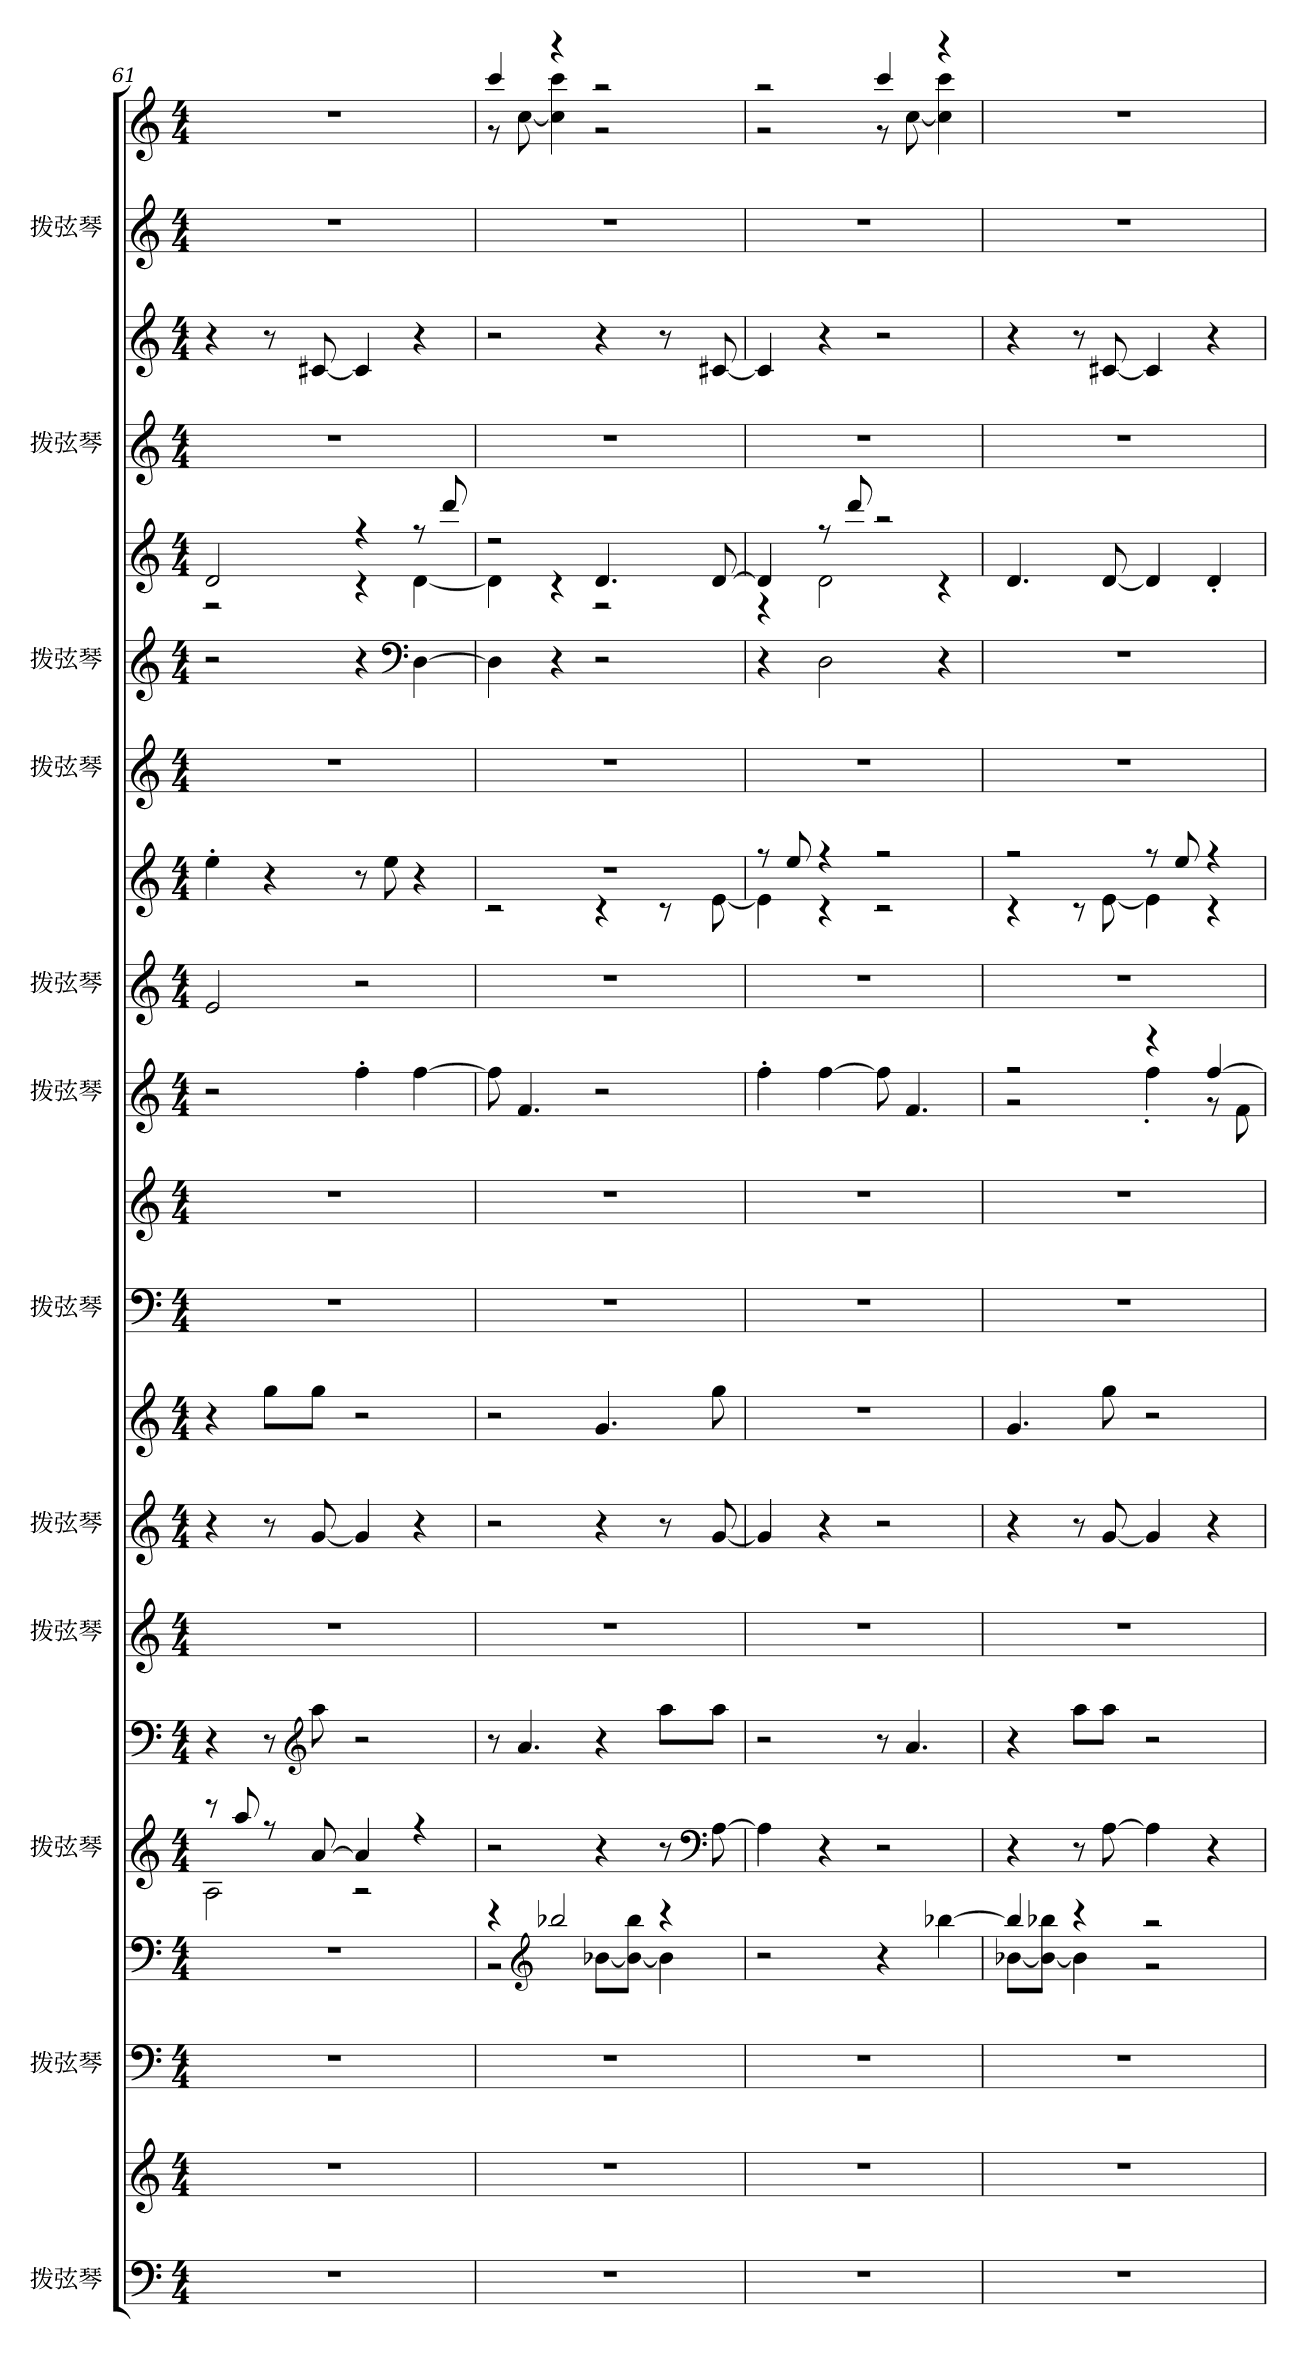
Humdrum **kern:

**kern	**kern	**kern	**kern	**kern	**kern	**kern	**kern	**kern	**kern	**kern	**kern	**kern	**kern	**kern	**kern	**kern	**kern	**kern	**kern	**kern
*part12	*part12	*part11	*part11	*part10	*part10	*part9	*part8	*part8	*part7	*part7	*part6	*part5	*part5	*part4	*part3	*part3	*part2	*part2	*part1	*part1
*staff21	*staff20	*staff19	*staff18	*staff17	*staff16	*staff15	*staff14	*staff13	*staff12	*staff11	*staff10	*staff9	*staff8	*staff7	*staff6	*staff5	*staff4	*staff3	*staff2	*staff1
*I"拨弦琴	*	*I"拨弦琴	*	*I"拨弦琴	*	*I"拨弦琴	*I"拨弦琴	*	*I"拨弦琴	*	*I"拨弦琴	*I"拨弦琴	*	*I"拨弦琴	*I"拨弦琴	*	*I"拨弦琴	*	*I"拨弦琴	*
!!LO:PB:g=z
*clefF4	*clefG2	*clefF4	*clefF4	*clefG2	*clefF4	*clefG2	*clefG2	*clefG2	*clefF4	*clefG2	*clefG2	*clefG2	*clefG2	*clefG2	*clefG2	*clefG2	*clefG2	*clefG2	*clefG2	*clefG2
*k[]	*k[]	*k[]	*k[]	*k[]	*k[]	*k[]	*k[]	*k[]	*k[]	*k[]	*k[]	*k[]	*k[]	*k[]	*k[]	*k[]	*k[]	*k[]	*k[]	*k[]
*M4/4	*M4/4	*M4/4	*M4/4	*M4/4	*M4/4	*M4/4	*M4/4	*M4/4	*M4/4	*M4/4	*M4/4	*M4/4	*M4/4	*M4/4	*M4/4	*M4/4	*M4/4	*M4/4	*M4/4	*M4/4
=61	=61	=61	=61	=61	=61	=61	=61	=61	=61	=61	=61	=61	=61	=61	=61	=61	=61	=61	=61	=61
*	*	*	*	*^	*	*	*	*	*	*	*	*	*	*	*	*^	*	*	*	*
1r	1r	1r	1r	8r	2A\	4r	1r	4r	4r	1r	1r	2r	2e/	4ee'\	1r	2r	2d/	2r	1r	4r	1r	1r
.	.	.	.	8aa/	.	.	.	.	.	.	.	.	.	.	.	.	.	.	.	.	.	.
.	.	.	.	8r	.	8r	.	8r	8gg\L	.	.	.	.	4r	.	.	.	.	.	8r	.	.
*	*	*	*	*	*	*clefG2	*	*	*	*	*	*	*	*	*	*	*	*	*	*	*	*
.	.	.	.	[8a/	.	8aa\	.	[8g/	8gg\J	.	.	.	.	.	.	.	.	.	.	[8c#X/	.	.
.	.	.	.	4a/]	2r	2r	.	4g/]	2r	.	.	4ff'\	2r	8r	.	4r	4r	4r	.	4c#/]	.	.
.	.	.	.	.	.	.	.	.	.	.	.	.	.	8ee\	.	.	.	.	.	.	.	.
*	*	*	*	*	*	*	*	*	*	*	*	*	*	*	*	*clefF4	*	*	*	*	*	*
.	.	.	.	4r	.	.	.	4r	.	.	.	[4ff\	.	4r	.	[4D\	8r	[4d\	.	4r	.	.
.	.	.	.	.	.	.	.	.	.	.	.	.	.	.	.	.	8ddd/	.	.	.	.	.
*	*	*	*	*v	*v	*	*	*	*	*	*	*	*	*	*	*	*	*	*	*	*	*
=62	=62	=62	=62	=62	=62	=62	=62	=62	=62	=62	=62	=62	=62	=62	=62	=62	=62	=62	=62	=62	=62
*	*	*	*^	*	*	*	*	*	*	*	*	*	*^	*	*	*	*	*	*	*	*^
1r	1r	1r	4r	2r	2r	8r	1r	2r	2r	1r	1r	8ff\]	1r	1r	2r	1r	4D\]	2r	4d\]	1r	2r	1r	4ccc/	8r
.	.	.	.	.	.	4.a/	.	.	.	.	.	4.f/	.	.	.	.	.	.	.	.	.	.	.	[8cc\
*	*	*	*clefG2	*	*	*	*	*	*	*	*	*	*	*	*	*	*	*	*	*	*	*	*	*
.	.	.	2bb-X/	.	.	.	.	.	.	.	.	.	.	.	.	.	4r	.	4r	.	.	.	4r	4cc\] 4ccc\
.	.	.	.	[8b-X\L	4r	4r	.	4r	4.g/	.	.	2r	.	.	4r	.	2r	4.d/	2r	.	4r	.	2r	2r
.	.	.	.	8b-\_ 8bb-\J	.	.	.	.	.	.	.	.	.	.	.	.	.	.	.	.	.	.	.	.
.	.	.	4r	4b-\]	8r	8aa\L	.	8r	.	.	.	.	.	.	8r	.	.	.	.	.	8r	.	.	.
*	*	*	*	*	*clefF4	*	*	*	*	*	*	*	*	*	*	*	*	*	*	*	*	*	*	*
.	.	.	.	.	[8A\	8aa\J	.	[8g/	8gg\	.	.	.	.	.	[8e\	.	.	[8d/	.	.	[8c#X/	.	.	.
*	*	*	*v	*v	*	*	*	*	*	*	*	*	*	*	*	*	*	*	*	*	*	*	*	*
=63	=63	=63	=63	=63	=63	=63	=63	=63	=63	=63	=63	=63	=63	=63	=63	=63	=63	=63	=63	=63	=63	=63	=63
1r	1r	1r	2r	4A\]	2r	1r	4g/]	1r	1r	1r	4ff'\	1r	8r	4e\]	1r	4r	4d/]	4r	1r	4c#/]	1r	2r	2r
.	.	.	.	.	.	.	.	.	.	.	.	.	8ee/	.	.	.	.	.	.	.	.	.	.
.	.	.	.	4r	.	.	4r	.	.	.	[4ff\	.	4r	4r	.	2D\	8r	2d\	.	4r	.	.	.
.	.	.	.	.	.	.	.	.	.	.	.	.	.	.	.	.	8ddd/	.	.	.	.	.	.
.	.	.	4r	2r	8r	.	2r	.	.	.	8ff\]	.	2r	2r	.	.	2r	.	.	2r	.	4ccc/	8r
.	.	.	.	.	4.a/	.	.	.	.	.	4.f/	.	.	.	.	.	.	.	.	.	.	.	[8cc\
.	.	.	[4bb-X\	.	.	.	.	.	.	.	.	.	.	.	.	4r	.	4r	.	.	.	4r	4cc\] 4ccc\
*	*	*	*	*	*	*	*	*	*	*	*	*	*	*	*	*	*v	*v	*	*	*	*v	*v
!!LO:PB:g=z
=64	=64	=64	=64	=64	=64	=64	=64	=64	=64	=64	=64	=64	=64	=64	=64	=64	=64	=64	=64	=64	=64
*	*	*	*^	*	*	*	*	*	*	*	*^	*	*	*	*	*	*	*	*	*	*
1r	1r	1r	4bb-/]	[8b-X\L	4r	4r	1r	4r	4.g/	1r	1r	2r	2r	1r	2r	4r	1r	1r	4.d/	1r	4r	1r	1r
.	.	.	.	8b-\_ 8bb-X\J	.	.	.	.	.	.	.	.	.	.	.	.	.	.	.	.	.	.	.
.	.	.	4r	4b-\]	8r	8aa\L	.	8r	.	.	.	.	.	.	.	8r	.	.	.	.	8r	.	.
.	.	.	.	.	[8A\	8aa\J	.	[8g/	8gg\	.	.	.	.	.	.	[8e\	.	.	[8d/	.	[8c#X/	.	.
.	.	.	2r	2r	4A\]	2r	.	4g/]	2r	.	.	4r	4ff'\	.	8r	4e\]	.	.	4d/]	.	4c#/]	.	.
.	.	.	.	.	.	.	.	.	.	.	.	.	.	.	8ee/	.	.	.	.	.	.	.	.
.	.	.	.	.	4r	.	.	4r	.	.	.	[4ff/	8r	.	4r	4r	.	.	4d'/	.	4r	.	.
.	.	.	.	.	.	.	.	.	.	.	.	.	8f\	.	.	.	.	.	.	.	.	.	.
*	*	*	*v	*v	*	*	*	*	*	*	*	*v	*v	*	*v	*v	*	*	*	*	*	*	*
=	=	=	=	=	=	=	=	=	=	=	=	=	=	=	=	=	=	=	=	=
*-	*-	*-	*-	*-	*-	*-	*-	*-	*-	*-	*-	*-	*-	*-	*-	*-	*-	*-	*-	*-
